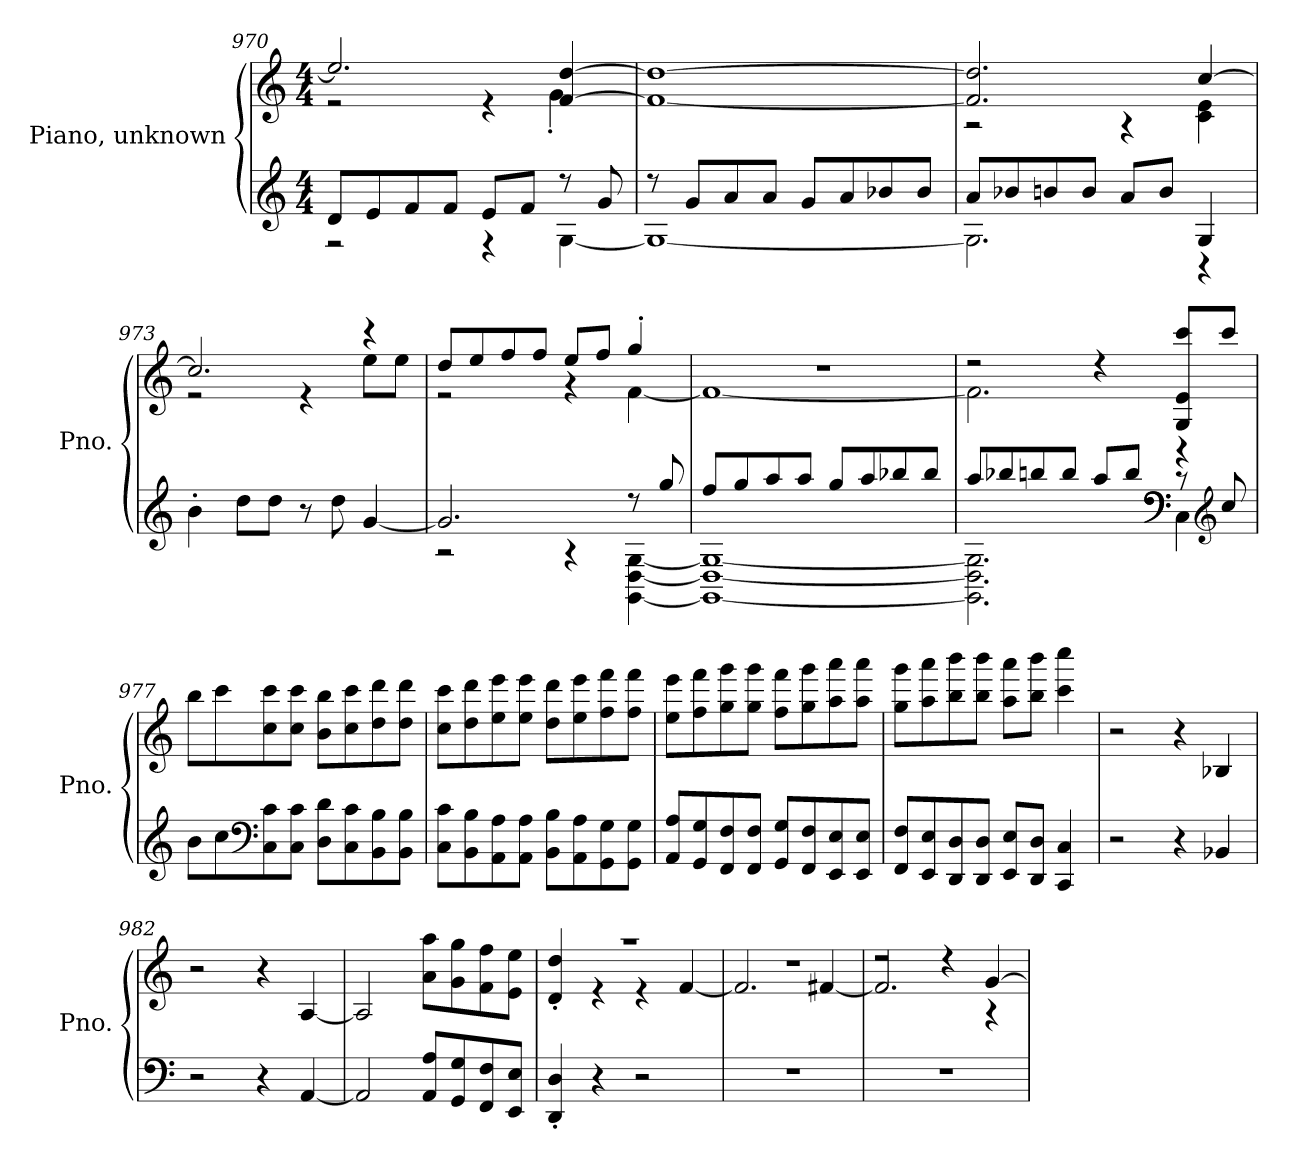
**kern	**kern
*part1	*part1
*staff2	*staff1
*I"Piano, unknown	*
*I'Pno.	*
!!LO:LB:g=z
*clefG2	*clefG2
*k[]	*k[]
*M4/4	*M4/4
=970	=970
*^	*^
8d/L	2r	2.ee/]	2r
8e/	.	.	.
8f/	.	.	.
8f/J	.	.	.
8e/L	4r	.	4r
8f/J	.	.	.
8r	[4G\	[4f/ [4dd/	4g'\
8g/	.	.	.
*	*	*v	*v
=971	=971	=971
8r	1G_	1f_ 1dd_
8g/L	.	.
8a/	.	.
8a/J	.	.
8g/L	.	.
8a/	.	.
8b-X/	.	.
8b-/J	.	.
=972	=972	=972
*	*	*^
8a/L	2.G\]	2.f/] 2.dd/]	2r
8b-X/	.	.	.
8bn/	.	.	.
8b/J	.	.	.
8a/L	.	.	4r
8b/J	.	.	.
4G/	4r	[4cc/	4c\ 4e\
*v	*v	*	*
=973	=973	=973
4b'\	2.cc/]	2r
8dd\L	.	.
8dd\J	.	.
8r	.	4r
8dd\	.	.
[4g/	4r	8ee\L
.	.	8ee\J
=974	=974	=974
*^	*	*
2.g/]	2r	8dd/L	2r
.	.	8ee/	.
.	.	8ff/	.
.	.	8ff/J	.
.	4r	8ee/L	4r
.	.	8ff/J	.
8r	[4GG\ [4D\ [4G\	4gg'/	[4f\
8gg/	.	.	.
!!LO:PB:g=z	!!
=975	=975	=975	=975
8ff/L	1GG_ 1D_ 1G_	1r	1f_
8gg/	.	.	.
8aa/	.	.	.
8aa/J	.	.	.
8gg/L	.	.	.
8aa/	.	.	.
8bb-X/	.	.	.
8bb-/J	.	.	.
=976	=976	=976	=976
8aa/L	2.GG\] 2.D\] 2.G\]	2r	2.f\]
8bb-X/	.	.	.
8bbn/	.	.	.
8bb/J	.	.	.
8aa/L	.	4r	.
8bb/J	.	.	.
*clefF4	*	*	*
8r	4C\	8G/ 8e/ 8ccc/L	4r
*clefG2	*	*	*
8cc/	.	8ccc/J	.
*v	*v	*	*
*	*v	*v
=977	=977
8b\L	8bb\L
8cc\	8ccc\
*clefF4	*
8C\ 8c\	8cc\ 8ccc\
8C\ 8c\J	8cc\ 8ccc\J
8D\ 8d\L	8b\ 8bb\L
8C\ 8c\	8cc\ 8ccc\
8BB\ 8B\	8dd\ 8ddd\
8BB\ 8B\J	8dd\ 8ddd\J
!!LO:LB:g=z
=978	=978
8C\ 8c\L	8cc\ 8ccc\L
8BB\ 8B\	8dd\ 8ddd\
8AA\ 8A\	8ee\ 8eee\
8AA\ 8A\J	8ee\ 8eee\J
8BB\ 8B\L	8dd\ 8ddd\L
8AA\ 8A\	8ee\ 8eee\
8GG\ 8G\	8ff\ 8fff\
8GG\ 8G\J	8ff\ 8fff\J
=979	=979
8AA/ 8A/L	8ee\ 8eee\L
8GG/ 8G/	8ff\ 8fff\
8FF/ 8F/	8gg\ 8ggg\
8FF/ 8F/J	8gg\ 8ggg\J
8GG/ 8G/L	8ff\ 8fff\L
8FF/ 8F/	8gg\ 8ggg\
8EE/ 8E/	8aa\ 8aaa\
8EE/ 8E/J	8aa\ 8aaa\J
=980	=980
8FF/ 8F/L	8gg\ 8ggg\L
8EE/ 8E/	8aa\ 8aaa\
8DD/ 8D/	8bb\ 8bbb\
8DD/ 8D/J	8bb\ 8bbb\J
8EE/ 8E/L	8aa\ 8aaa\L
8DD/ 8D/J	8bb\ 8bbb\J
4CC/ 4C/	4ccc\ 4cccc\
=981	=981
2r	2r
4r	4r
4BB-X/	4B-X/
=982	=982
2r	2r
4r	4r
[4AA/	[4A/
!!LO:LB:g=z
=983	=983
2AA/]	2A/]
8AA/ 8A/L	8a\ 8aa\L
8GG/ 8G/	8g\ 8gg\
8FF/ 8F/	8f\ 8ff\
8EE/ 8E/J	8e\ 8ee\J
=984	=984
*	*^
4DD/' 4D/'	1r	4d/' 4dd/'
4r	.	4r
2r	.	4r
.	.	[4f/
=985	=985	=985
1r	1r	2.f/]
.	.	[4f#X/
=986	=986	=986
1r	2r	2.f#/]
.	4r	.
.	[4g/	4r
*	*v	*v
=	=
*-	*-
